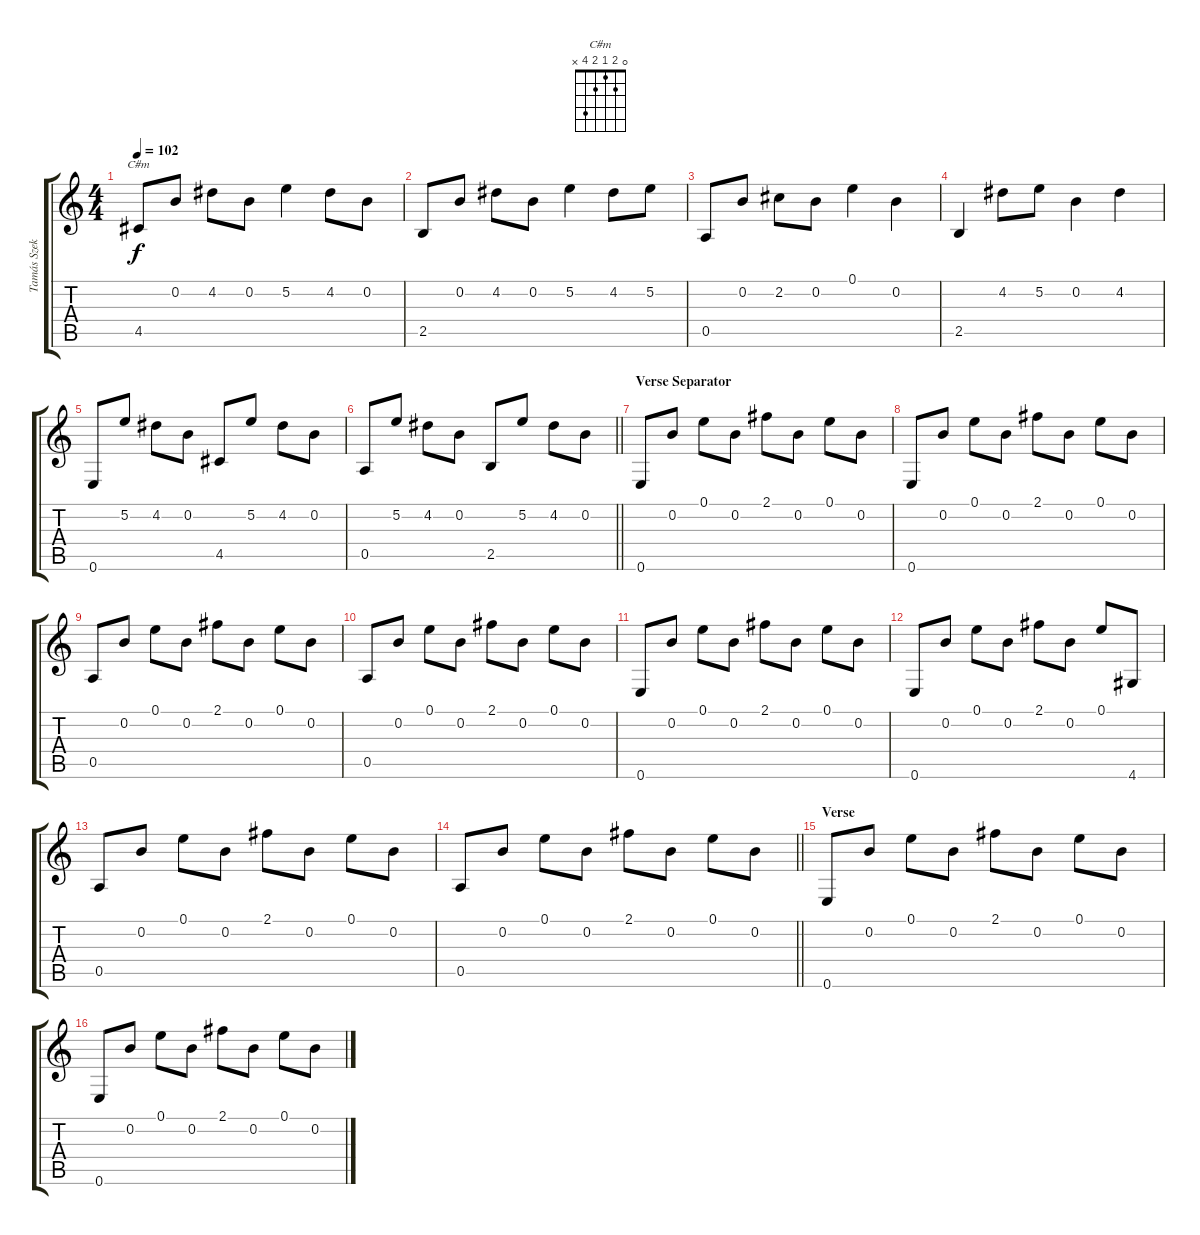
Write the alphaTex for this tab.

\track ("Tamás Szekeres - Acoustic (Right)" "Tamás Szek") {instrument acousticguitarsteel}
\staff {score tabs}
\tuning (E4 B3 G3 D3 A2 E2) {hide}
\chord ("C#m" 0 2 1 2 4 x)
\ts (4 4)
\tempo 102
\clef g2
\ks c
4.5.8{ch "C#m" dy f} 0.2.8 4.2.8 0.2.8 5.2.4 4.2.8 0.2.8 |
2.5.8 0.2.8 4.2.8 0.2.8 5.2.4 4.2.8 5.2.8 |
0.5.8 0.2.8 2.2.8 0.2.8 0.1.4 0.2.4 |
2.5.4 4.2.8 5.2.8 0.2.4 4.2.4 |
0.6.8 5.2.8 4.2.8 0.2.8 4.5.8 5.2.8 4.2.8 0.2.8 |
\barLineRight lightlight
0.5.8 5.2.8 4.2.8 0.2.8 2.5.8 5.2.8 4.2.8 0.2.8 |
\section ("" "Verse Separator")
0.6.8 0.2.8 0.1.8 0.2.8 2.1.8 0.2.8 0.1.8 0.2.8 |
0.6.8 0.2.8 0.1.8 0.2.8 2.1.8 0.2.8 0.1.8 0.2.8 |
0.5.8 0.2.8 0.1.8 0.2.8 2.1.8 0.2.8 0.1.8 0.2.8 |
0.5.8 0.2.8 0.1.8 0.2.8 2.1.8 0.2.8 0.1.8 0.2.8 |
0.6.8 0.2.8 0.1.8 0.2.8 2.1.8 0.2.8 0.1.8 0.2.8 |
0.6.8 0.2.8 0.1.8 0.2.8 2.1.8 0.2.8 0.1.8 4.6.8 |
0.5.8 0.2.8 0.1.8 0.2.8 2.1.8 0.2.8 0.1.8 0.2.8 |
\barLineRight lightlight
0.5.8 0.2.8 0.1.8 0.2.8 2.1.8 0.2.8 0.1.8 0.2.8 |
\section ("" "Verse")
0.6.8 0.2.8 0.1.8 0.2.8 2.1.8 0.2.8 0.1.8 0.2.8 |
0.6.8 0.2.8 0.1.8 0.2.8 2.1.8 0.2.8 0.1.8 0.2.8
